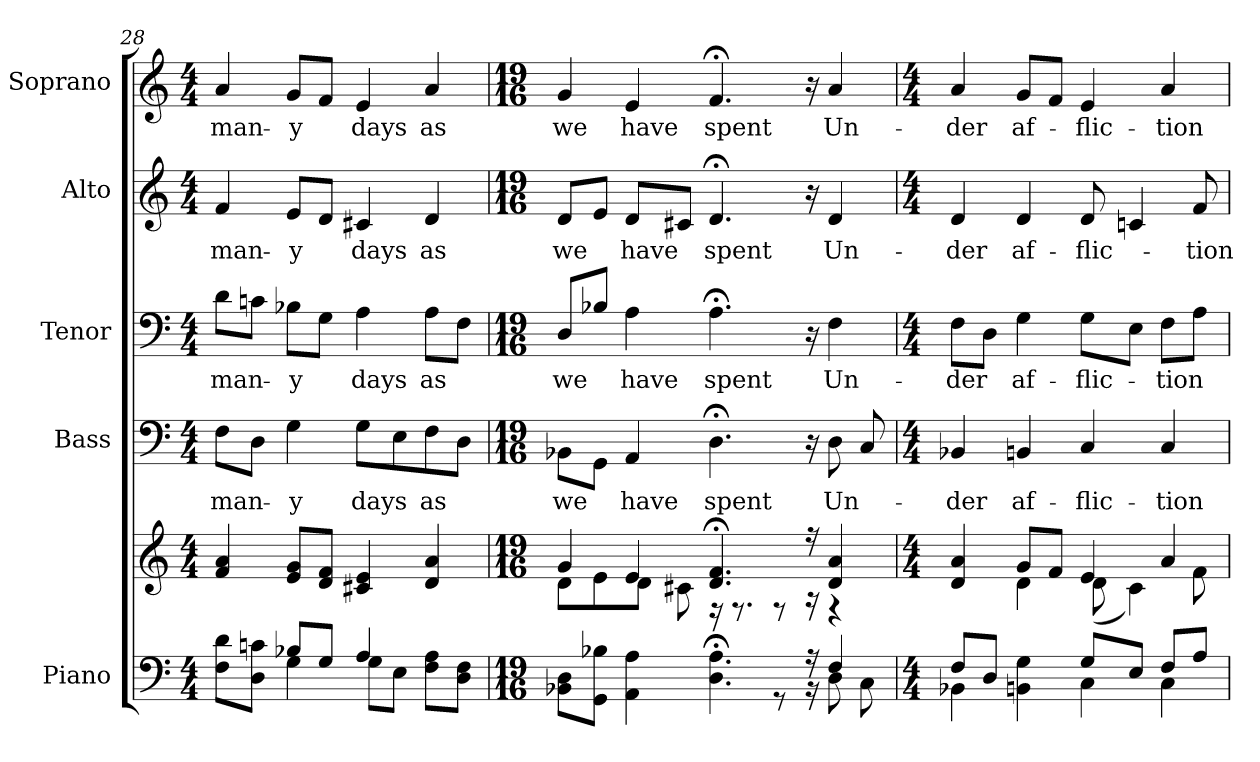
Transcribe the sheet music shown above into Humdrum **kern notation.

**kern	**kern	**kern	**text	**kern	**text	**kern	**text	**kern	**text
*part5	*part5	*part4	*part4	*part3	*part3	*part2	*part2	*part1	*part1
*staff6	*staff5	*staff4	*staff4	*staff3	*staff3	*staff2	*staff2	*staff1	*staff1
*I"Piano	*	*I"Bass	*	*I"Tenor	*	*I"Alto	*	*I"Soprano	*
*I'Pno.	*	*I'B.	*	*I'T.	*	*I'A.	*	*I'S.	*
*clefF4	*clefG2	*clefF4	*	*clefF4	*	*clefG2	*	*clefG2	*
*k[]	*k[]	*k[]	*	*k[]	*	*k[]	*	*k[]	*
*C:	*C:	*C:	*	*C:	*	*C:	*	*C:	*
*M4/4	*M4/4	*M4/4	*	*M4/4	*	*M4/4	*	*M4/4	*
=28	=28	=28	=28	=28	=28	=28	=28	=28	=28
*^	*	*	*	*	*	*	*	*	*
!	!	!	!	!LO:LY:b:color=#000000	!	!	!	!	!	!
!	!	!	!	!	!	!LO:LY:b:color=#000000	!	!	!	!
!	!	!	!	!	!	!	!	!LO:LY:b:color=#000000	!	!
!	!	!	!	!	!	!	!	!	!	!LO:LY:b:color=#000000
8Fi\ 8diL	4ryy	4fi/ 4ai	8Fi\L	man-	8di\L	man-	4fi/	man-	4ai/	man-
8Di\ 8cniJ	.	.	8Di\J	.	8cni\J	.	.	.	.	.
!	!	!	!	!LO:LY:b:color=#000000	!	!	!	!	!	!
!	!	!	!	!	!	!LO:LY:b:color=#000000	!	!	!	!
!	!	!	!	!	!	!	!	!LO:LY:b:color=#000000	!	!
!	!	!	!	!	!	!	!	!	!	!LO:LY:b:color=#000000
8B-Xi/L	4Gi\	8ei/ 8giL	4Gi\	-y	8B-Xi\L	-y	8ei/L	-y	8gi/L	-y
8Gi/J	.	8di/ 8fiJ	.	.	8Gi\J	.	8di/J	.	8fi/J	.
!	!	!	!	!LO:LY:b:color=#000000	!	!	!	!	!	!
!	!	!	!	!	!	!LO:LY:b:color=#000000	!	!	!	!
!	!	!	!	!	!	!	!	!LO:LY:b:color=#000000	!	!
!	!	!	!	!	!	!	!	!	!	!LO:LY:b:color=#000000
4Ai/	8Gi\L	4c#Xi/ 4ei	8Gi\L	days	4Ai\	days	4c#Xi/	days	4ei/	days
.	8Ei\J	.	8Ei\	.	.	.	.	.	.	.
!	!	!	!	!LO:LY:b:color=#000000	!	!	!	!	!	!
!	!	!	!	!	!	!LO:LY:b:color=#000000	!	!	!	!
!	!	!	!	!	!	!	!	!LO:LY:b:color=#000000	!	!
!	!	!	!	!	!	!	!	!	!	!LO:LY:b:color=#000000
8Fi\ 8AiL	4ryy	4di/ 4ai	8Fi\	as	8Ai\L	as	4di/	as	4ai/	as
8Di\ 8FiJ	.	.	8Di\J	.	8Fi\J	.	.	.	.	.
!!LO:PB:g=z
=29	=29	=29	=29	=29	=29	=29	=29	=29	=29	=29
*M19/16	*	*M19/16	*M19/16	*	*M19/16	*	*M19/16	*	*M19/16	*
*	*	*^	*	*	*	*	*	*	*	*
!	!	!	!	!	!LO:LY:b:color=#000000	!	!	!	!	!	!
!	!	!	!	!	!	!	!LO:LY:b:color=#000000	!	!	!	!
!	!	!	!	!	!	!	!	!	!LO:LY:b:color=#000000	!	!
!	!	!	!	!	!	!	!	!	!	!	!LO:LY:b:color=#000000
8BB-Xi\ 8DiL	2ryy	4gi/	8di\L	8BB-Xi\L	we	8Di/L	we	8di/L	we	4gi/	we
8GGi\ 8B-XiJ	.	.	8ei\	8GGi\J	.	8B-Xi/J	.	8ei/J	.	.	.
!	!	!	!	!	!LO:LY:b:color=#000000	!	!	!	!	!	!
!	!	!	!	!	!	!	!LO:LY:b:color=#000000	!	!	!	!
!	!	!	!	!	!	!	!	!	!LO:LY:b:color=#000000	!	!
!	!	!	!	!	!	!	!	!	!	!	!LO:LY:b:color=#000000
4AAi\ 4Ai	.	4ei/	8di\J	4AAi/	have	4Ai\	have	8di/L	have	4ei/	have
.	.	.	8c#Xi\	.	.	.	.	8c#Xi/J	.	.	.
!	!	!	!	!	!LO:LY:b:color=#000000	!	!	!	!	!	!
!	!	!	!	!	!	!	!LO:LY:b:color=#000000	!	!	!	!
!	!	!	!	!	!	!	!	!	!LO:LY:b:color=#000000	!	!
!	!	!	!	!	!	!	!	!	!	!	!LO:LY:b:color=#000000
4.Di\; 4.Ai;	4ryy	4.di/; 4.fi;	16r	4.D;i\	spent	4.A;i\	spent	4.d;i/	spent	4.f;i/	spent
.	.	.	8.r	.	.	.	.	.	.	.	.
.	8r	.	8r	.	.	.	.	.	.	.	.
16r	16r	16r	16r	16r	.	16r	.	16r	.	16r	.
!	!	!	!	!	!LO:LY:b:color=#000000	!	!	!	!	!	!
!	!	!	!	!	!	!	!LO:LY:b:color=#000000	!	!	!	!
!	!	!	!	!	!	!	!	!	!LO:LY:b:color=#000000	!	!
!	!	!	!	!	!	!	!	!	!	!	!LO:LY:b:color=#000000
4Fi/	8Di\	4di/ 4ai	4r	8Di\	Un-	4Fi\	Un-	4di/	Un-	4ai/	Un-
.	8Ci\	.	.	8Ci/	.	.	.	.	.	.	.
=30	=30	=30	=30	=30	=30	=30	=30	=30	=30	=30	=30
*M4/4	*	*M4/4	*	*M4/4	*	*M4/4	*	*M4/4	*	*M4/4	*
!	!	!	!	!	!LO:LY:b:color=#000000	!	!	!	!	!	!
!	!	!	!	!	!	!	!LO:LY:b:color=#000000	!	!	!	!
!	!	!	!	!	!	!	!	!	!LO:LY:b:color=#000000	!	!
!	!	!	!	!	!	!	!	!	!	!	!LO:LY:b:color=#000000
8Fi/L	4BB-Xi\	4di/ 4ai	4ryy	4BB-Xi/	-der	8Fi\L	-der	4di/	-der	4ai/	-der
8Di/J	.	.	.	.	.	8Di\J	.	.	.	.	.
!	!	!	!	!	!LO:LY:b:color=#000000	!	!	!	!	!	!
!	!	!	!	!	!	!	!LO:LY:b:color=#000000	!	!	!	!
!	!	!	!	!	!	!	!	!	!LO:LY:b:color=#000000	!	!
!	!	!	!	!	!	!	!	!	!	!	!LO:LY:b:color=#000000
4BBni\ 4Gi	4ryy	8gi/L	4di\	4BBni/	af-	4Gi\	af-	4di/	af-	8gi/L	af-
.	.	8fi/J	.	.	.	.	.	.	.	8fi/J	.
!	!	!	!	!	!LO:LY:b:color=#000000	!	!	!	!	!	!
!	!	!	!	!	!	!	!LO:LY:b:color=#000000	!	!	!	!
!	!	!	!	!	!	!	!	!	!LO:LY:b:color=#000000	!	!
!	!	!	!	!	!	!	!	!	!	!	!LO:LY:b:color=#000000
8Gi/L	4Ci\	4ei/	(8di\	4Ci/	-flic-	8Gi\L	-flic-	8di/	-flic-	4ei/	-flic-
8Ei/J	.	.	4ci\)	.	.	8Ei\J	.	4cni/	.	.	.
!	!	!	!	!	!LO:LY:b:color=#000000	!	!	!	!	!	!
!	!	!	!	!	!	!	!LO:LY:b:color=#000000	!	!	!	!
!	!	!	!	!	!	!	!	!	!	!	!LO:LY:b:color=#000000
8Fi/L	4Ci\	4ai/	.	4Ci/	-tion	8Fi\L	-tion	.	.	4ai/	-tion
!	!	!	!	!	!	!	!	!	!LO:LY:b:color=#000000	!	!
8Ai/J	.	.	8fi\	.	.	8Ai\J	.	8fi/	-tion	.	.
*v	*v	*	*	*	*	*	*	*	*	*	*
*	*v	*v	*	*	*	*	*	*	*	*
=	=	=	=	=	=	=	=	=	=
*-	*-	*-	*-	*-	*-	*-	*-	*-	*-
